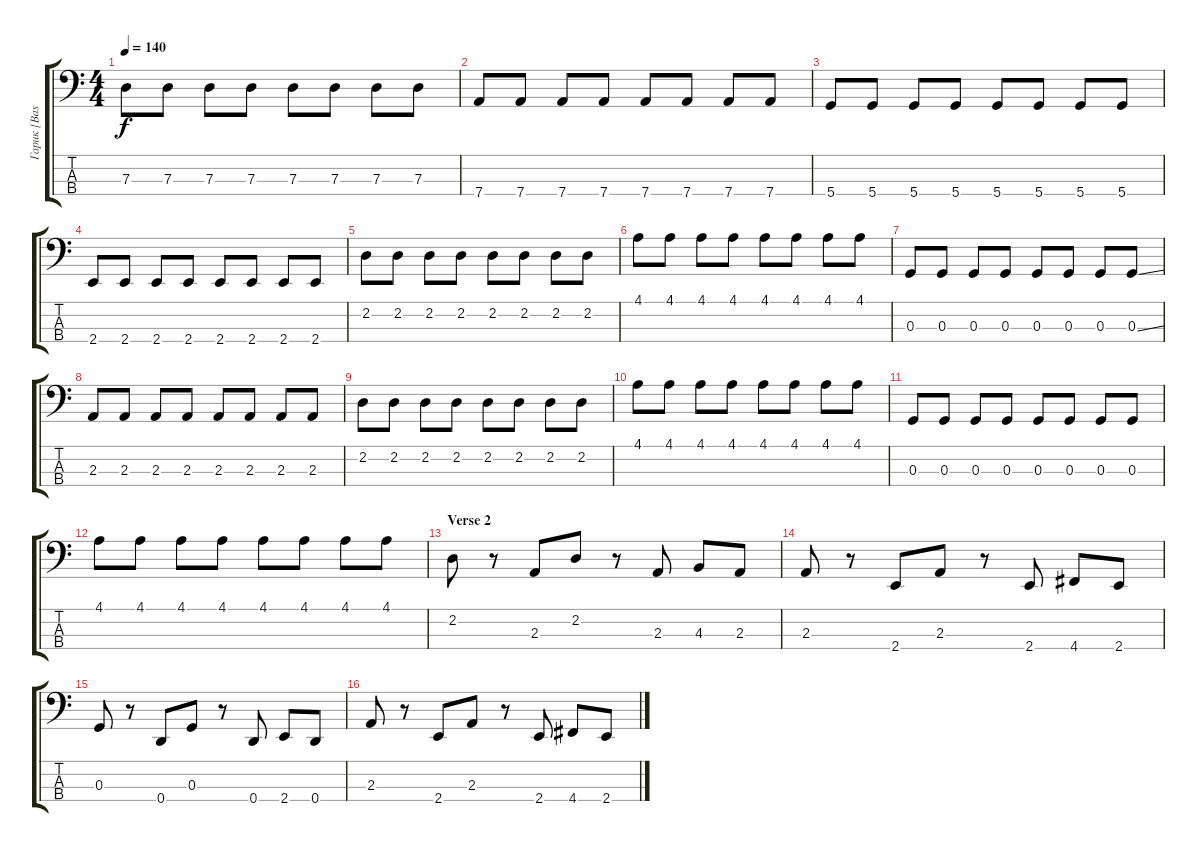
\track ("Гарик [Bass]" "Гарик [Bas") {instrument electricbassfinger}
\staff {score tabs}
\tuning (F2 C2 G1 D1) {hide}
\ts (4 4)
\tempo 140
\clef f4
\ks c
7.3.8{dy f} 7.3.8 7.3.8 7.3.8 7.3.8 7.3.8 7.3.8 7.3.8 |
7.4.8 7.4.8 7.4.8 7.4.8 7.4.8 7.4.8 7.4.8 7.4.8 |
5.4.8 5.4.8 5.4.8 5.4.8 5.4.8 5.4.8 5.4.8 5.4.8 |
2.4.8 2.4.8 2.4.8 2.4.8 2.4.8 2.4.8 2.4.8 2.4.8 |
2.2.8 2.2.8 2.2.8 2.2.8 2.2.8 2.2.8 2.2.8 2.2.8 |
4.1.8 4.1.8 4.1.8 4.1.8 4.1.8 4.1.8 4.1.8 4.1.8 |
0.3.8 0.3.8 0.3.8 0.3.8 0.3.8 0.3.8 0.3.8 0.3{ss}.8 |
2.3.8 2.3.8 2.3.8 2.3.8 2.3.8 2.3.8 2.3.8 2.3.8 |
2.2.8 2.2.8 2.2.8 2.2.8 2.2.8 2.2.8 2.2.8 2.2.8 |
4.1.8 4.1.8 4.1.8 4.1.8 4.1.8 4.1.8 4.1.8 4.1.8 |
0.3.8 0.3.8 0.3.8 0.3.8 0.3.8 0.3.8 0.3.8 0.3.8 |
4.1.8 4.1.8 4.1.8 4.1.8 4.1.8 4.1.8 4.1.8 4.1.8 |
\section ("" "Verse 2")
2.2.8 r.8 2.3.8 2.2.8 r.8 2.3.8 4.3.8 2.3.8 |
2.3.8 r.8 2.4.8 2.3.8 r.8 2.4.8 4.4.8 2.4.8 |
0.3.8 r.8 0.4.8 0.3.8 r.8 0.4.8 2.4.8 0.4.8 |
2.3.8 r.8 2.4.8 2.3.8 r.8 2.4.8 4.4.8 2.4.8
